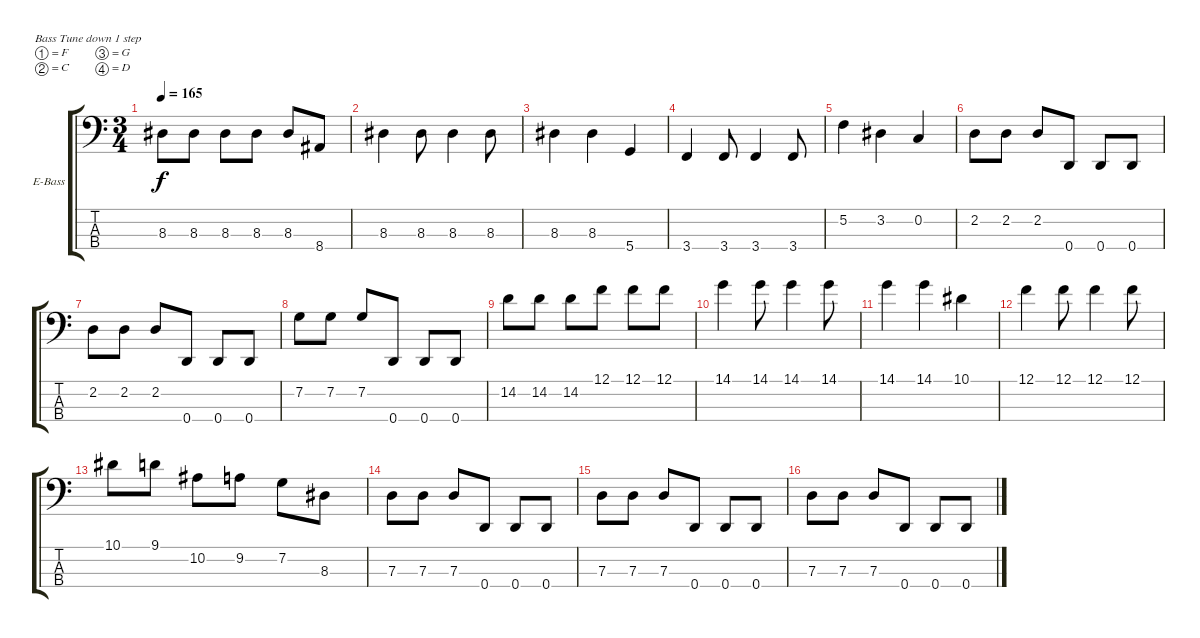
\bracketExtendMode groupsimilarinstruments
\firstSystemTrackNameOrientation horizontal
\otherSystemsTrackNameOrientation horizontal
\track ("Electric Bass" "E-Bass") {instrument electricbassfinger}
\staff {score tabs}
\tuning (F2 C2 G1 D1)
\ts (3 4)
\tempo 165
\clef f4
\ks c
8.3.8{dy f} 8.3.8 8.3.8 8.3.8 8.3.8 8.4.8 |
8.3.4 8.3.8 8.3.4 8.3.8 |
8.3.4 8.3.4 5.4.4 |
3.4.4 3.4.8 3.4.4 3.4.8 |
5.2.4 3.2.4 0.2.4 |
2.2.8 2.2.8 2.2.8 0.4.8 0.4.8 0.4.8 |
2.2.8 2.2.8 2.2.8 0.4.8 0.4.8 0.4.8 |
7.2.8 7.2.8 7.2.8 0.4.8 0.4.8 0.4.8 |
14.2.8 14.2.8 14.2.8 12.1.8 12.1.8 12.1.8 |
14.1.4 14.1.8 14.1.4 14.1.8 |
14.1.4 14.1.4 10.1.4 |
12.1.4 12.1.8 12.1.4 12.1.8 |
10.1.8 9.1.8 10.2.8 9.2.8 7.2.8 8.3.8 |
7.3.8 7.3.8 7.3.8 0.4.8 0.4.8 0.4.8 |
7.3.8 7.3.8 7.3.8 0.4.8 0.4.8 0.4.8 |
7.3.8 7.3.8 7.3.8 0.4.8 0.4.8 0.4.8
